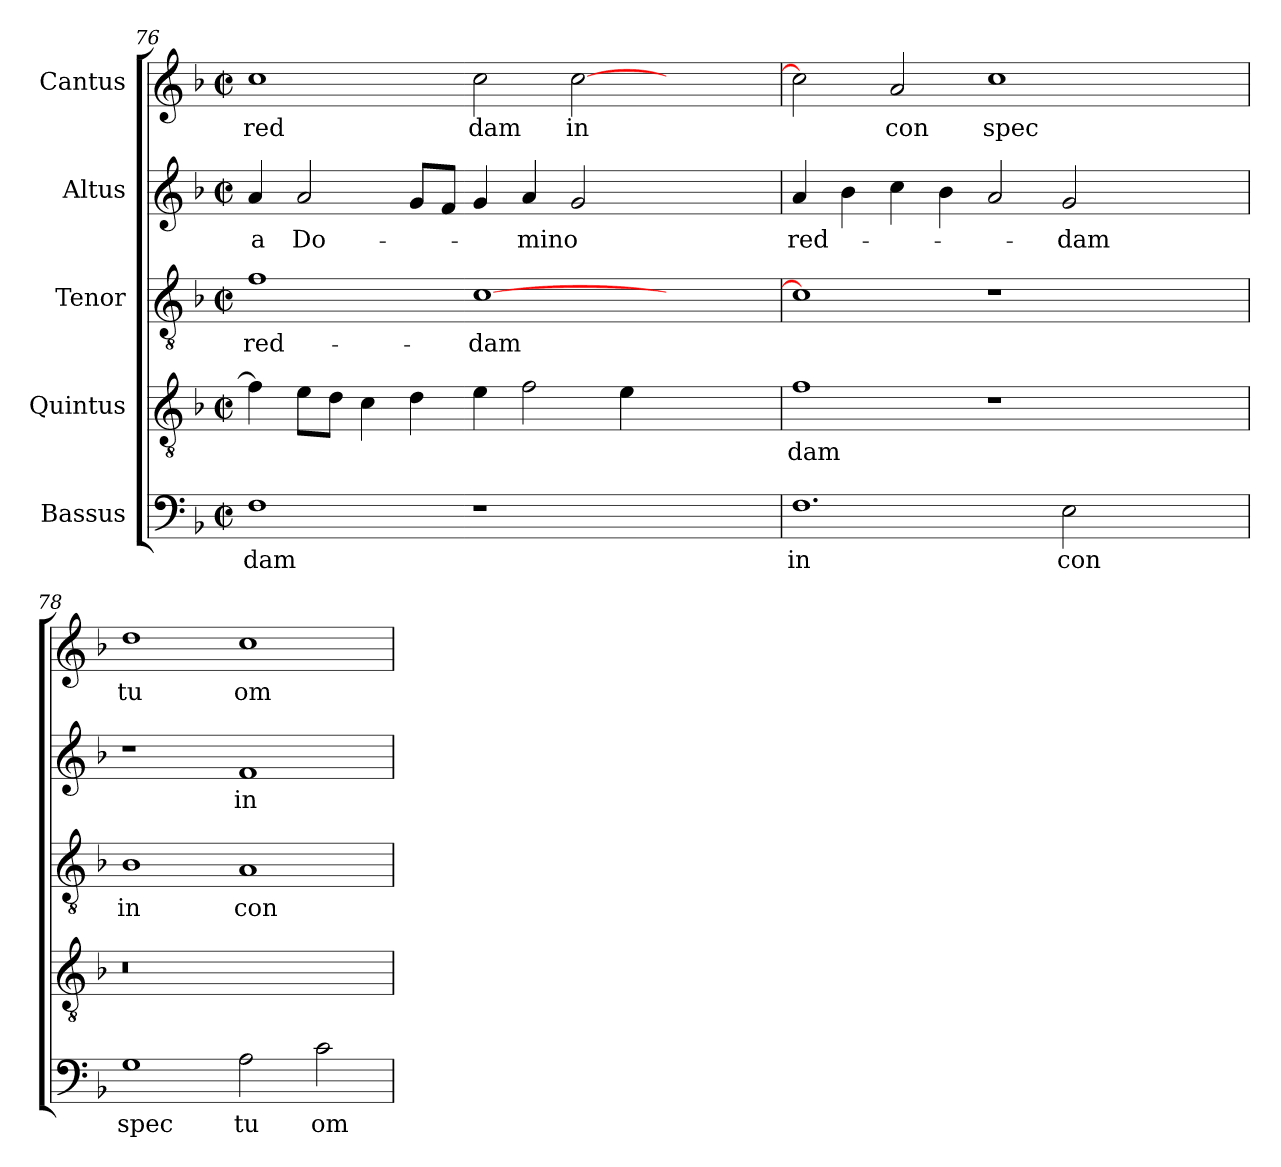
**kern	**text	**kern	**text	**kern	**text	**kern	**text	**kern	**text
*part5	*part5	*part4	*part4	*part3	*part3	*part2	*part2	*part1	*part1
*staff5	*staff5	*staff4	*staff4	*staff3	*staff3	*staff2	*staff2	*staff1	*staff1
*I"Bassus	*	*I"Quintus	*	*I"Tenor	*	*I"Altus	*	*I"Cantus	*
*clefF4	*	*clefGv2	*	*clefGv2	*	*clefG2	*	*clefG2	*
*k[b-]	*	*k[b-]	*	*k[b-]	*	*k[b-]	*	*k[b-]	*
*F:	*	*F:	*	*F:	*	*F:	*	*F:	*
*M2/2	*	*M2/2	*	*M2/2	*	*M2/2	*	*M2/2	*
*met(c|)	*	*met(c|)	*	*met(c|)	*	*met(c|)	*	*met(c|)	*
=76	=76	=76	=76	=76	=76	=76	=76	=76	=76
!	!LO:LY:b:cj	!	!	!	!LO:LY:b:cj	!	!LO:LY:b:cj	!	!LO:LY:b:cj
1F	dam	4f\]	.	1f	red-	4a/	-a	1cc	red
!	!	!	!	!	!	!	!LO:LY:b	!	!
.	.	8e\L	.	.	.	2a/	Do-	.	.
.	.	8d\J	.	.	.	.	.	.	.
.	.	4c\	.	.	.	.	.	.	.
.	.	4d\	.	.	.	8g/L	.	.	.
.	.	.	.	.	.	8f/J	.	.	.
!LO:N:vis=1	!	!	!	!	!LO:LY:b	!	!	!	!LO:LY:b:cj
0r	.	4e\	.	[>1c	-dam	4g/	.	2cc\	dam
!	!	!	!	!	!	!	!LO:LY:b:cj	!	!
.	.	2f\	.	.	.	4a/	-mino	.	.
!	!	!	!	!	!	!	!	!	!LO:LY:b:cj
.	.	.	.	.	.	2g/	.	[>2cc\	in
.	.	4e\	.	.	.	.	.	.	.
.	.	1ryy	.	1ryy	.	1ryy	.	1ryy	.
=77	=77	=77	=77	=77	=77	=77	=77	=77	=77
!	!LO:LY:b:cj	!	!LO:LY:b:cj	!	!	!	!LO:LY:b	!	!
1.F	in	1f	dam	1c]	.	4a/	red-	2cc\]	.
.	.	.	.	.	.	4b-\	.	.	.
!	!	!	!	!	!	!	!	!	!LO:LY:b:cj
.	.	.	.	.	.	4cc\	.	2a/	con
.	.	.	.	.	.	4b-\	.	.	.
!	!	!LO:N:vis=1	!	!LO:N:vis=1	!	!	!	!	!LO:LY:b:cj
.	.	0r	.	0r	.	2a/	.	1cc	spec
!	!LO:LY:b:cj	!	!	!	!	!	!LO:LY:b:cj	!	!
2E\	con	.	.	.	.	2g/	-dam	.	.
1ryy	.	.	.	.	.	1ryy	.	1ryy	.
!!LO:LB:g=z
=78	=78	=78	=78	=78	=78	=78	=78	=78	=78
!	!LO:LY:b:cj	!	!	!	!LO:LY:b:cj	!	!	!	!LO:LY:b:cj
1G	spec	0r	.	1B-	in	1r	.	1dd	tu
!	!LO:LY:b:cj	!	!	!	!LO:LY:b:cj	!	!LO:LY:b:cj	!	!LO:LY:b:cj
2A\	tu	.	.	1A	con-	1f	in	1cc	om
!	!LO:LY:b	!	!	!	!	!	!	!	!
2c\	om	.	.	.	.	.	.	.	.
=	=	=	=	=	=	=	=	=	=
*-	*-	*-	*-	*-	*-	*-	*-	*-	*-
